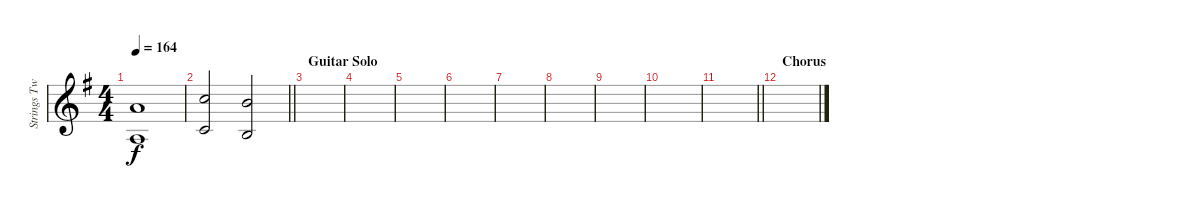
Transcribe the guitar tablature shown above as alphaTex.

\track ("Strings Two" "Strings Tw") {instrument stringensemble1}
\staff {score}
\tuning (E4 B3 G3 D3 A2 E2) {hide}
\ts (4 4)
\tempo 164
\clef g2
\ks eminor
(5.1 2.3).1{dy f} |
\barLineRight lightlight
(13.2 15.5).2 (7.1 0.2).2 |
\section ("" "Guitar Solo")
|
|
|
|
|
|
|
|
\barLineRight lightlight
|
\section ("" "Chorus")
